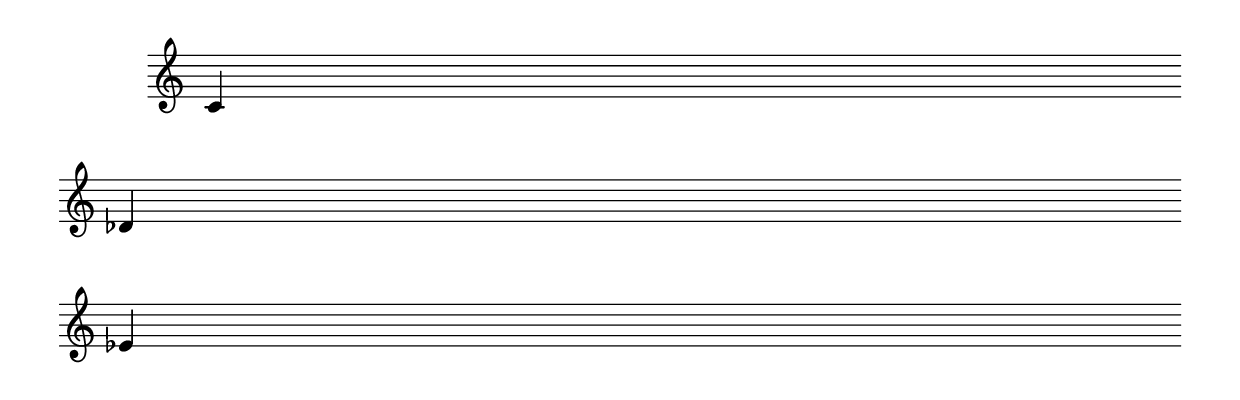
#(ly:set-option 'midi-extension "mid")
\version "2.12.3"
\include "english.ly"
\header{ 
}
%{
S

r

g
%}
melody = {
\once \override Staff.TimeSignature #'stencil = ##f
\clef treble
\key c 
\major
\cadenzaOn
  c'4 \bar "" \break 
  df'4 \bar "" \break 
  ef'4 \bar "" \break 
 }
text = \lyricmode {
   
}
\score{

<<
\new Voice = "one" {
\melody
}
\new Lyrics \lyricsto "one" \text
>>
\layout {
\context {
\Score
}
}
\midi {
\context {
\Score
tempoWholesPerMinute = #(ly:make-moment 200 4)
}
}
}